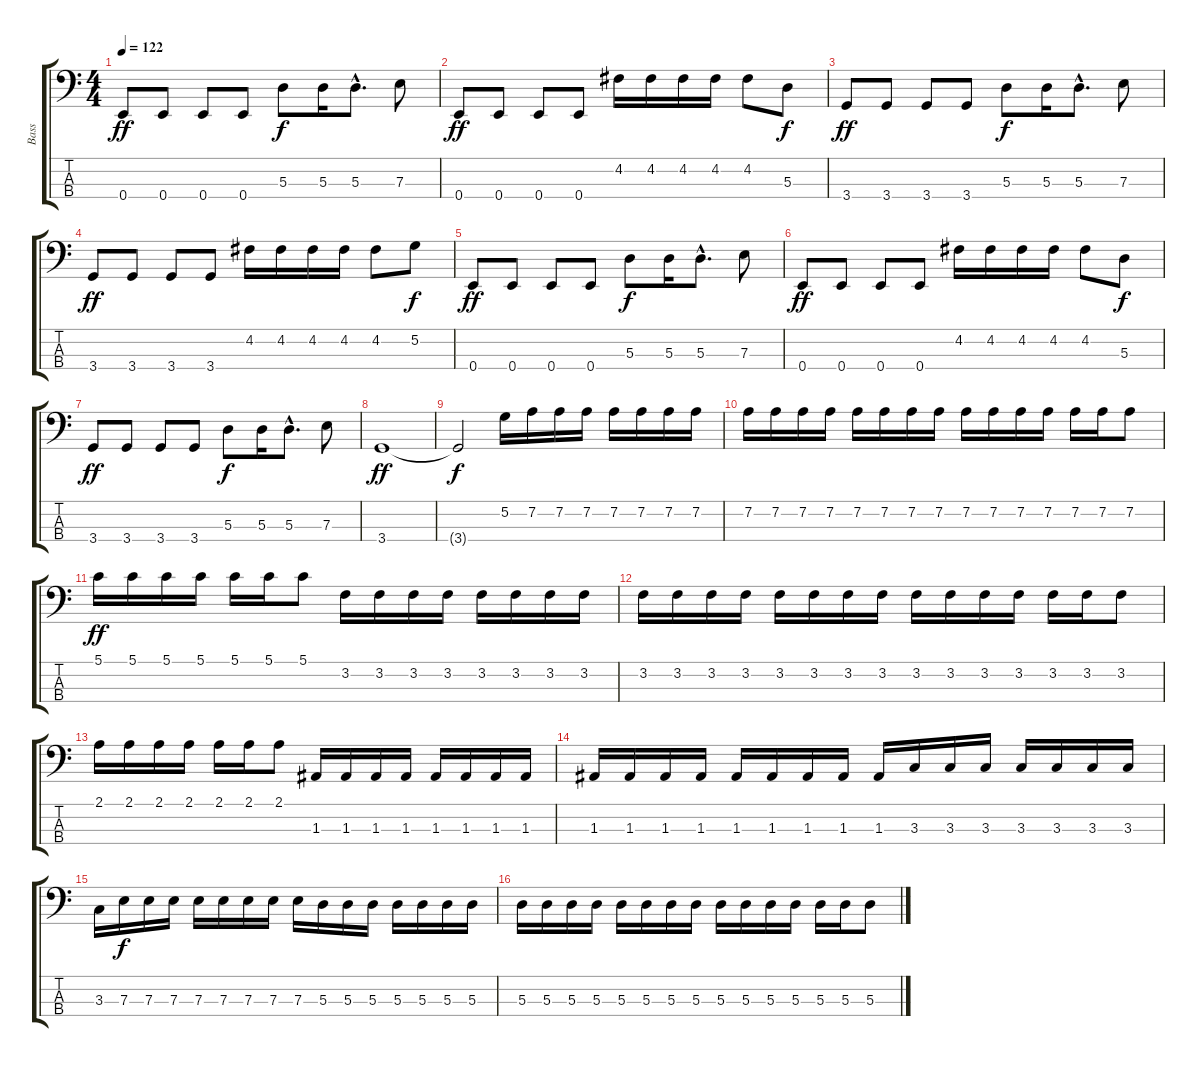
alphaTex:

\track ("Bass" "Bass") {instrument electricbasspick}
\staff {score tabs}
\tuning (G2 D2 A1 E1) {hide}
\ts (4 4)
\tempo 122
\clef f4
\ks c
0.4.8{dy ff} 0.4.8 0.4.8 0.4.8 5.3.8{dy f} 5.3.16 5.3{hac}.8{d} 7.3.8 |
0.4.8{dy ff} 0.4.8 0.4.8 0.4.8 4.2.16 4.2.16 4.2.16 4.2.16 4.2.8 5.3.8{dy f} |
3.4.8{dy ff} 3.4.8 3.4.8 3.4.8 5.3.8{dy f} 5.3.16 5.3{hac}.8{d} 7.3.8 |
3.4.8{dy ff} 3.4.8 3.4.8 3.4.8 4.2.16 4.2.16 4.2.16 4.2.16 4.2.8 5.2.8{dy f} |
0.4.8{dy ff} 0.4.8 0.4.8 0.4.8 5.3.8{dy f} 5.3.16 5.3{hac}.8{d} 7.3.8 |
0.4.8{dy ff} 0.4.8 0.4.8 0.4.8 4.2.16 4.2.16 4.2.16 4.2.16 4.2.8 5.3.8{dy f} |
3.4.8{dy ff} 3.4.8 3.4.8 3.4.8 5.3.8{dy f} 5.3.16 5.3{hac}.8{d} 7.3.8 |
3.4.1{dy ff} |
3.4{t}.2{dy f} 5.2.16 7.2.16 7.2.16 7.2.16 7.2.16 7.2.16 7.2.16 7.2.16 |
7.2.16 7.2.16 7.2.16 7.2.16 7.2.16 7.2.16 7.2.16 7.2.16 7.2.16 7.2.16 7.2.16 7.2.16 7.2.16 7.2.16 7.2.8 |
5.1.16{dy ff} 5.1.16 5.1.16 5.1.16 5.1.16 5.1.16 5.1.8 3.2.16 3.2.16 3.2.16 3.2.16 3.2.16 3.2.16 3.2.16 3.2.16 |
3.2.16 3.2.16 3.2.16 3.2.16 3.2.16 3.2.16 3.2.16 3.2.16 3.2.16 3.2.16 3.2.16 3.2.16 3.2.16 3.2.16 3.2.8 |
2.1.16 2.1.16 2.1.16 2.1.16 2.1.16 2.1.16 2.1.8 1.3.16 1.3.16 1.3.16 1.3.16 1.3.16 1.3.16 1.3.16 1.3.16 |
1.3.16 1.3.16 1.3.16 1.3.16 1.3.16 1.3.16 1.3.16 1.3.16 1.3.16 3.3.16 3.3.16 3.3.16 3.3.16 3.3.16 3.3.16 3.3.16 |
3.3.16 7.3.16{dy f} 7.3.16 7.3.16 7.3.16 7.3.16 7.3.16 7.3.16 7.3.16 5.3.16 5.3.16 5.3.16 5.3.16 5.3.16 5.3.16 5.3.16 |
5.3.16 5.3.16 5.3.16 5.3.16 5.3.16 5.3.16 5.3.16 5.3.16 5.3.16 5.3.16 5.3.16 5.3.16 5.3.16 5.3.16 5.3.8
